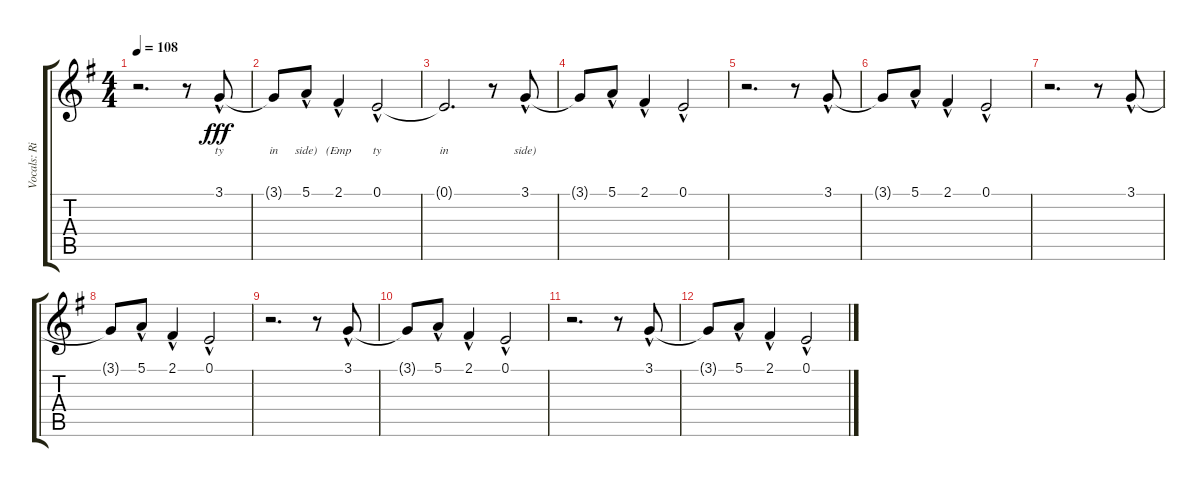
\track ("Vocals: Rik" "Vocals: Ri") {instrument pad1newage}
\staff {score tabs}
\tuning (E4 B3 G3 D3 A2 E2) {hide}
\ts (4 4)
\tempo 108
\clef g2
\ks g
r.2{d dy fff instrument lead2sawtooth} r.8 3.1{hac}.8{lyrics (0 "ty") lyrics (1 "") lyrics (2 "") lyrics (3 "") lyrics (4 "")} |
3.1{t}.8{lyrics (0 "in") lyrics (1 "") lyrics (2 "") lyrics (3 "") lyrics (4 "")} 5.1{hac}.8{lyrics (0 "side)") lyrics (1 "") lyrics (2 "") lyrics (3 "") lyrics (4 "")} 2.1{hac}.4{lyrics (0 "(Emp") lyrics (1 "") lyrics (2 "") lyrics (3 "") lyrics (4 "")} 0.1{hac}.2{lyrics (0 "ty") lyrics (1 "") lyrics (2 "") lyrics (3 "") lyrics (4 "")} |
0.1{t}.2{d lyrics (0 "in") lyrics (1 "") lyrics (2 "") lyrics (3 "") lyrics (4 "") volume 0} r.8{volume 16 instrument choiraahs} 3.1{hac}.8{lyrics (0 "side)") lyrics (1 "") lyrics (2 "") lyrics (3 "") lyrics (4 "")} |
3.1{t}.8 5.1{hac}.8 2.1{hac}.4 0.1{hac}.2 |
r.2{d volume 7} r.8 3.1{hac}.8 |
3.1{t}.8 5.1{hac}.8 2.1{hac}.4 0.1{hac}.2 |
r.2{d} r.8 3.1{hac}.8 |
3.1{t}.8 5.1{hac}.8 2.1{hac}.4 0.1{hac}.2 |
r.2{d} r.8 3.1{hac}.8 |
3.1{t}.8 5.1{hac}.8 2.1{hac}.4 0.1{hac}.2 |
r.2{d} r.8 3.1{hac}.8 |
3.1{t}.8 5.1{hac}.8 2.1{hac}.4 0.1{hac}.2
